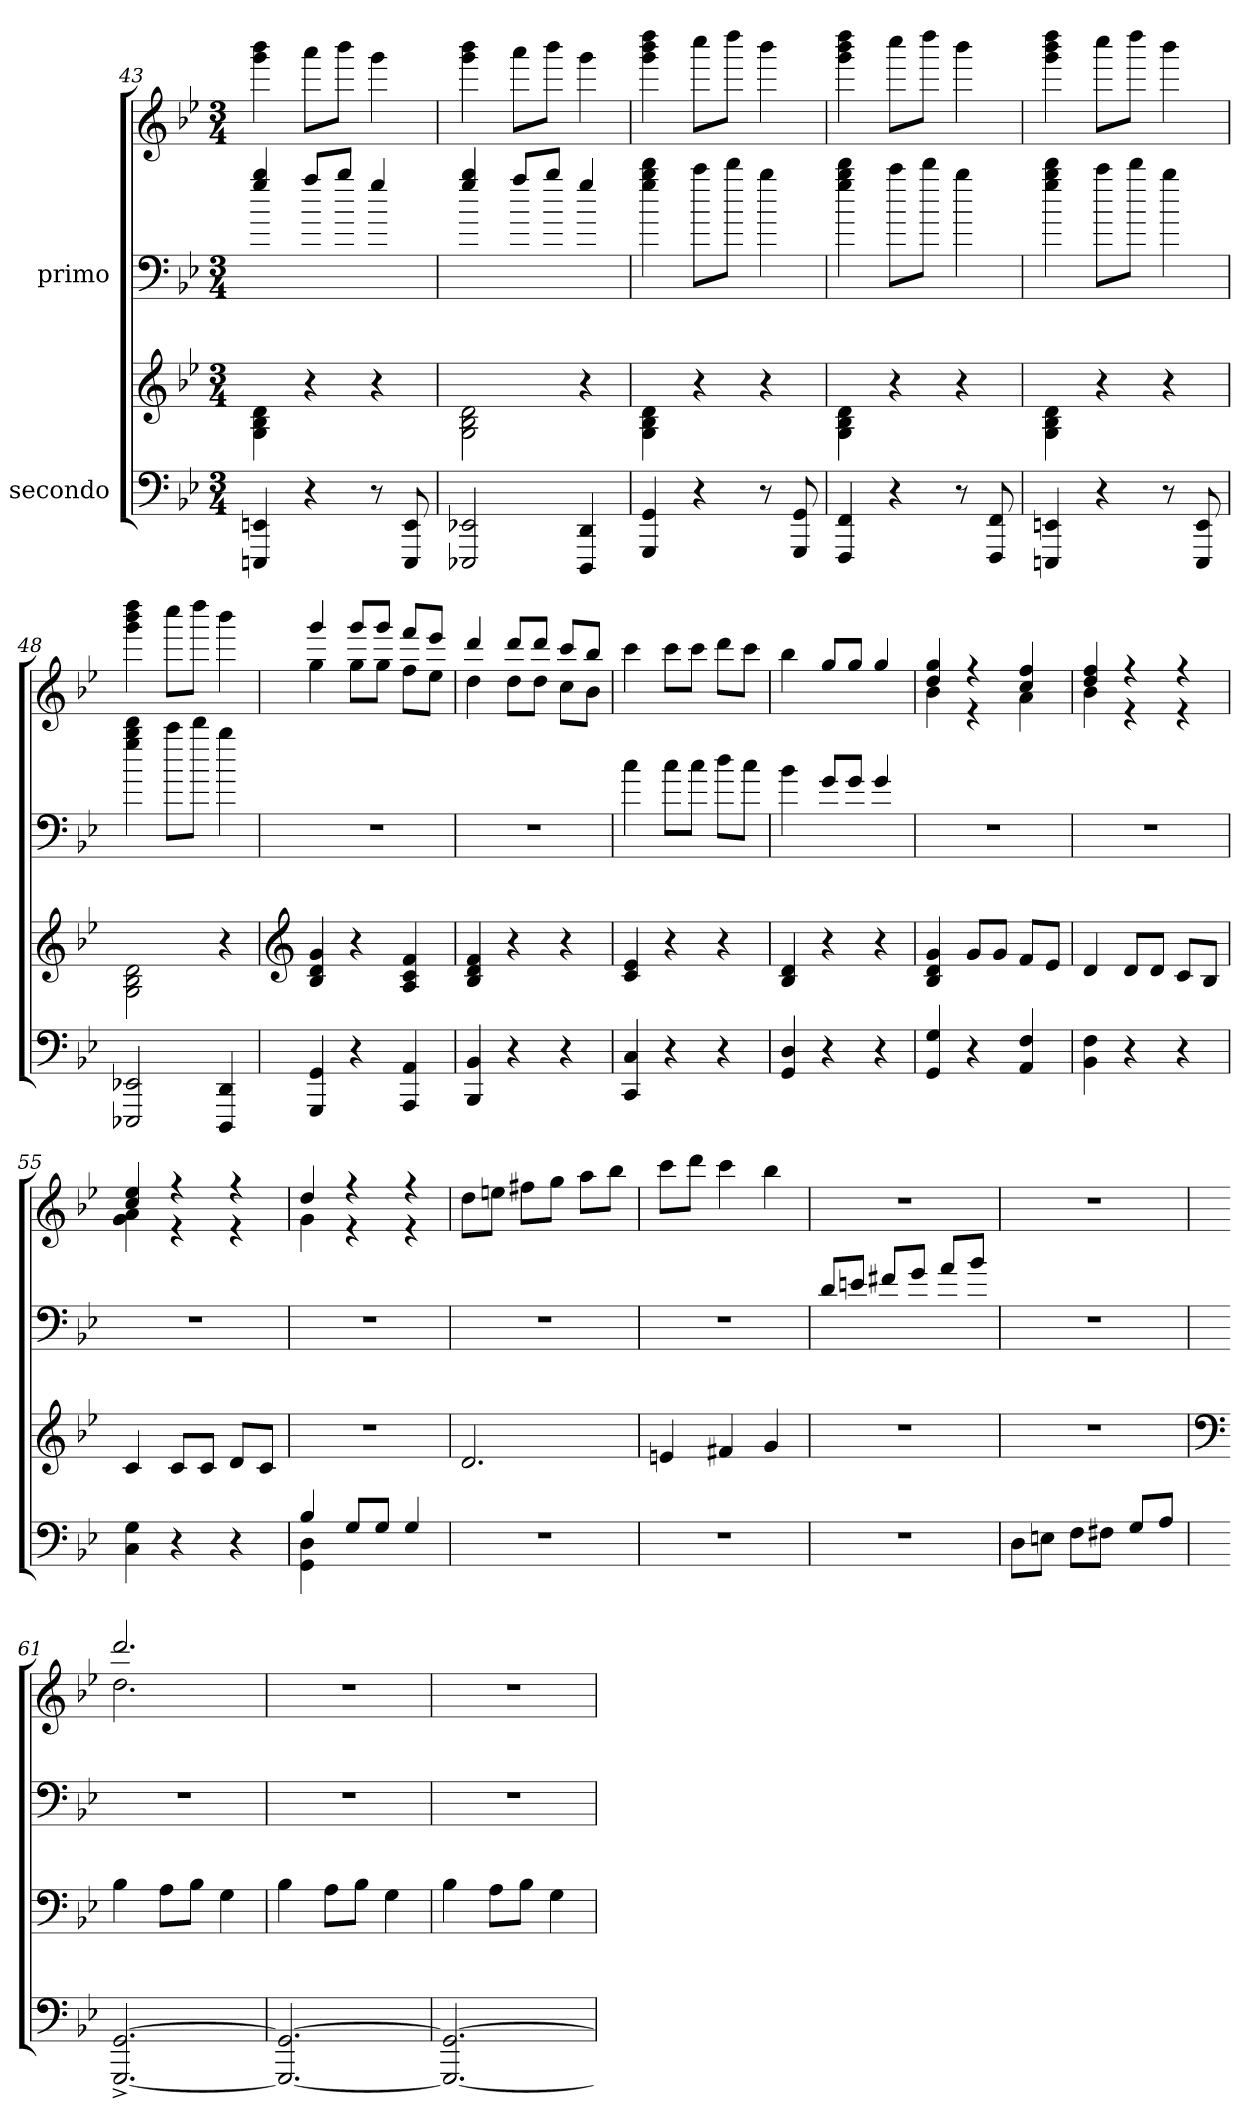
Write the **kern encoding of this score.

**kern	**kern	**kern	**kern
*part2	*part2	*part1	*part1
*staff4	*staff3	*staff2	*staff1
*I"secondo	*	*I"primo	*
*clefF4	*clefG2	*clefF4	*clefG2
*k[b-e-]	*k[b-e-]	*k[b-e-]	*k[b-e-]
*M3/4	*M3/4	*M3/4	*M3/4
=43	=43	=43	=43
4EEEn/ 4EEn/	4G\ 4B-\ 4d\	4gg/ 4bb-/	4ggg\ 4bbb-\
4r	4r	8aa/L	8aaa\L
.	.	8bb-/J	8bbb-\J
8r	4r	4gg/	4ggg\
8EEE/ 8EE/	.	.	.
=44	=44	=44	=44
2EEE-X/ 2EE-X/	2G\ 2B-\ 2d\	4gg/ 4bb-/	4ggg\ 4bbb-\
.	.	8aa/L	8aaa\L
.	.	8bb-/J	8bbb-\J
4DDD/ 4DD/	4r	4gg/	4ggg\
=45	=45	=45	=45
4GGG/ 4GG/	4G\ 4B-\ 4d\	4gg\<<< 4bb-\<<< 4ddd\<<<	4ggg\ 4bbb-\ 4dddd\
4r	4r	8ccc<\L	8cccc\L
.	.	8ddd<\J	8dddd\J
8r	4r	4bb-<\	4bbb-\
8GGG/ 8GG/	.	.	.
=46	=46	=46	=46
4FFF/ 4FF/	4G\ 4B-\ 4d\	4gg\ 4bb-\ 4ddd\	4ggg\ 4bbb-\ 4dddd\
4r	4r	8ccc\L	8cccc\L
.	.	8ddd\J	8dddd\J
8r	4r	4bb-\	4bbb-\
8FFF/ 8FF/	.	.	.
=47	=47	=47	=47
4EEEn/ 4EEn/	4G\ 4B-\ 4d\	4gg\ 4bb-\ 4ddd\	4ggg\ 4bbb-\ 4dddd\
4r	4r	8ccc\L	8cccc\L
.	.	8ddd\J	8dddd\J
8r	4r	4bb-\	4bbb-\
8EEE/ 8EE/	.	.	.
=48	=48	=48	=48
2EEE-X/ 2EE-X/	2G\ 2B-\ 2d\	4gg\ 4bb-\ 4ddd\	4ggg\ 4bbb-\ 4dddd\
.	.	8ccc\L	8cccc\L
.	.	8ddd\J	8dddd\J
4DDD/ 4DD/	4r	4bb-\	4bbb-\
=49	=49	=49	=49
*	*clefG2	*	*
*	*	*	*^
4GGG/ 4GG/	4B-/ 4d/ 4g/	2.r	4ggg/	4gg\
4r	4r	.	8ggg/L	8gg\L
.	.	.	8ggg/J	8gg\J
4AAA/ 4AA/	4A/ 4c/ 4f/	.	8fff/L	8ff\L
.	.	.	8eee-/J	8ee-\J
=50	=50	=50	=50	=50
4BBB-/ 4BB-/	4B-/ 4d/ 4f/	2.r	4ddd/	4dd\
4r	4r	.	8ddd/L	8dd\L
.	.	.	8ddd/J	8dd\J
4r	4r	.	8ccc/L	8cc\L
.	.	.	8bb-/J	8b-\J
*	*	*	*v	*v
=51	=51	=51	=51
4CC/ 4C/	4c/ 4e-/	4cc\	4ccc\
4r	4r	8cc\L	8ccc\L
.	.	8cc\J	8ccc\J
4r	4r	8dd\L	8ddd\L
.	.	8cc\J	8ccc\J
=52	=52	=52	=52
4GG/ 4D/	4B-/ 4d/	4b-\	4bb-\
4r	4r	8g/L	8gg/L
.	.	8g/J	8gg/J
4r	4r	4g/	4gg/
=53	=53	=53	=53
*	*	*	*^
4GG/ 4G/	4B-/ 4d/ 4g/	2.r	4dd/ 4gg/	4b-\
4r	8g/L	.	4re	4rff
.	8g/J	.	.	.
4AA/ 4F/	8f/L	.	4cc/ 4ff/	4a\
.	8e-/J	.	.	.
=54	=54	=54	=54	=54
4BB-\ 4F\	4d/	2.r	4dd/ 4ff/	4b-\
4r	8d/L	.	4re	4rff
.	8d/J	.	.	.
4r	8c/L	.	4re	4rff
.	8B-/J	.	.	.
=55	=55	=55	=55	=55
4C\ 4G\	4c/	2.r	4cc/ 4ee-/	4g\ 4a\
4r	8c/L	.	4re	4rff
.	8c/J	.	.	.
4r	8d/L	.	4re	4rff
.	8c/J	.	.	.
=56	=56	=56	=56	=56
*^	*	*	*	*
4B-/	4GG\ 4D\	2.r	2.r	4dd/	4g\
8G/L	4ryy	.	.	4re	4rff
8G/J	.	.	.	.	.
4G/	4ryy	.	.	4re	4rff
*v	*v	*	*	*v	*v
=57	=57	=57	=57
2.r	2.d/	2.r	8dd\L
.	.	.	8een\J
.	.	.	8ff#X\L
.	.	.	8gg\J
.	.	.	8aa\L
.	.	.	8bb-\J
=58	=58	=58	=58
2.r	4en/	2.r	8ccc\L
.	.	.	8ddd\J
.	4f#X/	.	4ccc\
.	4g/	.	4bb-\
=59	=59	=59	=59
2.r	2.r	8d</L	2.r
.	.	8en/J	.
.	.	8f#X/L	.
.	.	8g/J	.
.	.	8a/L	.
.	.	8b-</J	.
=60	=60	=60	=60
8D<\L	2.r	2.r	2.r
8En\J	.	.	.
8F\L	.	.	.
8F#X<\J	.	.	.
8G>/L	.	.	.
8A/J	.	.	.
=61	=61	=61	=61
*	*clefF4	*	*
*	*	*	*8va
*	*	*	*^
[2.GGG/^ [2.GG/^	4B-\	2.r	(>2.dddd/	2.ddd\
.	8A\L	.	.	.
.	8B-\J	.	.	.
.	4G\	.	.	.
*	*	*	*v	*v
=62	=62	=62	=62
*	*	*	*X8va
2.GGG/_ 2.GG/_	4B-\	2.r	2.r)
.	8A\L	.	.
.	8B-\J	.	.
.	4G\	.	.
=63	=63	=63	=63
2.GGG/_ 2.GG/_	4B-\	2.r	2.r
.	8A\L	.	.
.	8B-\J	.	.
.	4G\	.	.
=	=	=	=
*-	*-	*-	*-
